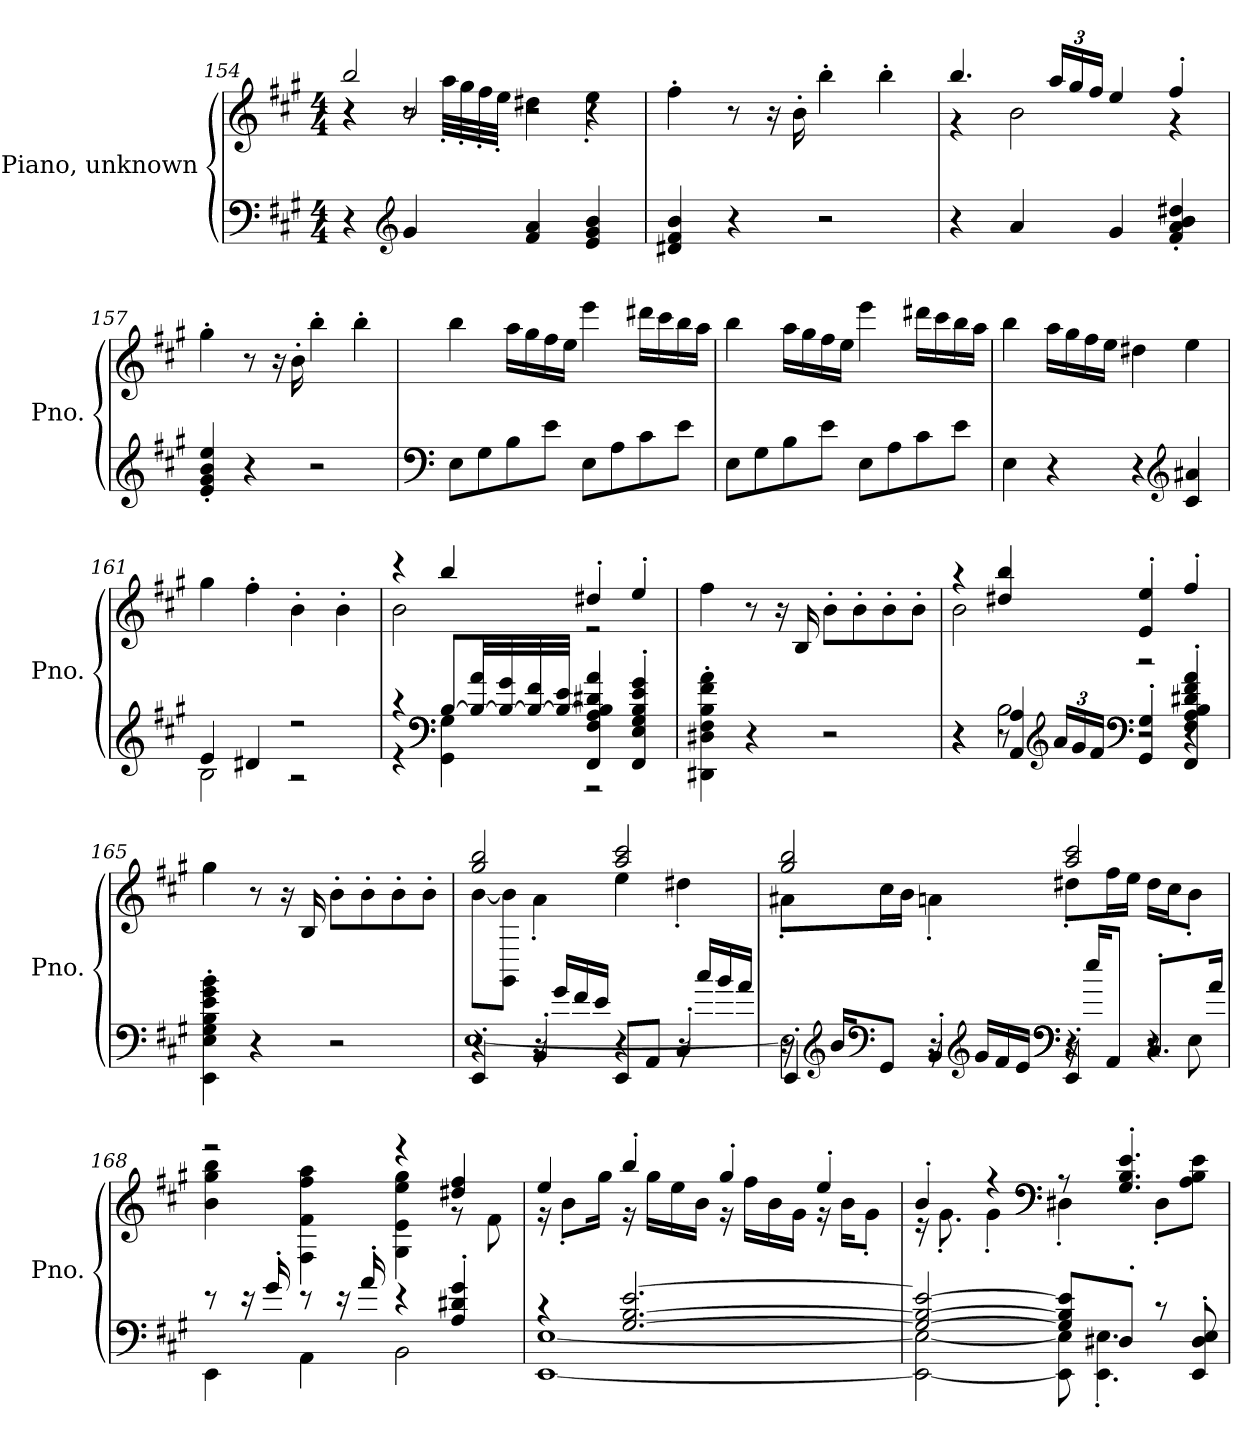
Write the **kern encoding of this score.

**kern	**kern
*part1	*part1
*staff2	*staff1
*I"Piano, unknown	*
*I'Pno.	*
*clefF4	*clefG2
*k[f#c#g#]	*k[f#c#g#]
*M4/4	*M4/4
=154	=154
*	*^
*	*	*^
4r	2bb/	4r	4r
*clefG2	*	*	*
4g#/	.	8r	2b/
.	.	32aa'\LLL	.
.	.	32gg#'\	.
.	.	32ff#'\	.
.	.	32ee'\JJJ	.
4f#/ 4a/	2r	4dd#X\	.
4e/ 4g#/ 4b/	.	4ee'\	4r
*	*v	*v	*v
=155	=155
4d#X/ 4f#/ 4b/	4ff#'\
4r	8r
.	16r
.	16b'\
2r	4bb'\
.	4bb'\
!!LO:LB:g=z
=156	=156
*	*^
4r	4.bb/	4r
4a/	.	2b\
*	*Xbrackettup	*
.	24aa/LL	.
.	24gg#/	.
.	24ff#/JJ	.
4g#/	4ee/	.
4f#/' 4a/' 4b/' 4dd#X/'	4ff#'/	4r
*	*v	*v
=157	=157
4e/' 4g#/' 4b/' 4ee/'	4gg#'\
4r	8r
.	16r
.	16b'\
2r	4bb'\
.	4bb'\
=158	=158
*clefF4	*
8E\L	4bb\
8G#\	.
8B\	16aa\LL
.	16gg#\
8e\J	16ff#\
.	16ee\JJ
8E\L	4eee\
8A\	.
8c#\	16ddd#X\LL
.	16ccc#\
8e\J	16bb\
.	16aa\JJ
!!LO:LB:g=z
=159	=159
8E\L	4bb\
8G#\	.
8B\	16aa\LL
.	16gg#\
8e\J	16ff#\
.	16ee\JJ
8E\L	4eee\
8A\	.
8c#\	16ddd#X\LL
.	16ccc#\
8e\J	16bb\
.	16aa\JJ
=160	=160
4E\	4bb\
4r	16aa\LL
.	16gg#\
.	16ff#\
.	16ee\JJ
4r	4dd#X\
*clefG2	*
4c#/ 4a#X/	4ee\
=161	=161
*^	*
4e/	2B\	4gg#\
4d#X/	.	4ff#'\
2r	2r	4b'\
.	.	4b'\
!!LO:LB:g=z
=162	=162	=162
*	*	*^
4r	4r	4r	2b\
*clefF4	*	*	*
[8B/L	4GG#\ 4G#\	4bb/	.
32B/_ 32a/LL	.	.	.
32B/_ 32g#/	.	.	.
32B/_ 32f#/	.	.	.
32B/_ 32e/JJJ	.	.	.
4FF#/ 4F#/ 4A/ 4B/] 4d#X/ 4a/	2r	4dd#X'/	2r
4FF#/' 4E/' 4G#/' 4B/' 4e/' 4g#/'	.	4ee'/	.
*v	*v	*	*
*	*v	*v
=163	=163
4DD#X\' 4D#X\' 4F#\' 4B\' 4f#\' 4a\'	4ff#\
4r	8r
.	16r
.	16B/
2r	8b'\L
.	8b'\
.	8b'\
.	8b'\J
=164	=164
*^	*^
*	*^	*	*
4r	4r	4r	4r	2b\
8r	2B\	4AA/ 4A/	4dd#X/ 4bb/	.
*clefG2	*	*	*	*
*Xbrackettup	*	*	*	*
24a/LL	.	.	.	.
24g#/	.	.	.	.
24f#/JJ	.	.	.	.
*clefF4	*	*	*	*
4GG#/' 4G#/'	.	2r	4e/' 4ee/'	2r
4FF#/' 4F#/' 4A/' 4B/' 4d#X/' 4f#/' 4a/'	4r	.	4ff#'/	.
*v	*v	*v	*	*
*	*v	*v
!!LO:PB:g=z
=165	=165
4EE\' 4E\' 4G#\' 4B\' 4e\' 4g#\' 4b\'	4gg#\
4r	8r
.	16r
.	16B/
2r	8b'\L
.	8b'\
.	8b'\
.	8b'\J
=166	=166
*^	*^
*	*^	*	*
4EE'/	[1E	4r	2gg#/ 2bb/	[8b\L
.	.	.	.	8GG#\ 8b\]J
16r	.	4BB'/	.	4a'\
16g#/LL	.	.	.	.
16f#/	.	.	.	.
16e/JJ	.	.	.	.
8EE/L	.	4r	2aa/ 2ccc#/	4ee\
8AA/J	.	.	.	.
16r	.	4C#'/	.	4dd#X'\
16cc#/LL	.	.	.	.
16b/	.	.	.	.
16a/JJ	.	.	.	.
!!LO:LB:g=z	!!
=167	=167	=167	=167	=167
16r	2E\]	4EE'/	2gg#/ 2bb/	8a#X'\L
*clefG2	*	*	*	*
16b/KL	.	.	.	.
*clefF4	*	*	*	*
8GG#/J	.	.	.	16cc#\L
.	.	.	.	16b\JJ
16r	.	4BB'/	.	4an'\
*clefG2	*	*	*	*
16g#/LL	.	.	.	.
16f#/	.	.	.	.
16e/JJ	.	.	.	.
*clefF4	*	*	*	*
16r	4r	4EE'/	2aa/ 2ccc#/	8dd#X'\L
16ee/KL	.	.	.	.
8AA/J	.	.	.	16ff#\L
.	.	.	.	16ee\JJ
8.C#'/L	8r	4r	.	16dd#\LL
.	.	.	.	16cc#\J
.	8E\	.	.	8b'\J
16a/Jk	.	.	.	.
*	*v	*v	*	*
=168	=168	=168	=168
8r	4EE\	2r	4b\ 4gg#\ 4bb\
16r	.	.	.
16g#'/	.	.	.
8r	4AA\	.	4F#\ 4f#\ 4ff#\ 4aa\
16r	.	.	.
16a'/	.	.	.
4r	2BB\	4r	4G#\ 4e\ 4ee\ 4gg#\
4A/' 4d#X/' 4g#/'	.	4dd#X/ 4ff#/	8r
.	.	.	8f#\
!!LO:LB:g=z	!!
=169	=169	=169	=169
4r	[1EE [1E	4ee/	16r
.	.	.	8b'\L
.	.	.	16gg#\Jk
[2.G#/ [2.B/ [2.e/	.	4bb'/	16r
.	.	.	16gg#\LL
.	.	.	16ee\
.	.	.	16b\JJ
.	.	4gg#'/	16r
.	.	.	16ff#\LL
.	.	.	16b\
.	.	.	16g#\JJ
.	.	4ee'/	16r
.	.	.	16b\KL
.	.	.	8g#'\J
=170	=170	=170	=170
2G#/_ 2B/_ 2e/_	2EE\_ 2E\_	4b'/	16r
.	.	.	8.g#'\
.	.	4r	4g#'\
*	*	*clefF4	*
8G#/] 8B/] 8e/]L	8EE\] 8E\]	8r	4D#X'\
8D#X'/J	4.EE\' 4.E\'	4.G#/' 4.B/' 4.e/'	.
8r	.	.	8D#'\L
8EE/' 8D#/' 8E/'	.	.	8A\ 8B\ 8e\J
*v	*v	*	*
*	*v	*v
=	=
*-	*-
